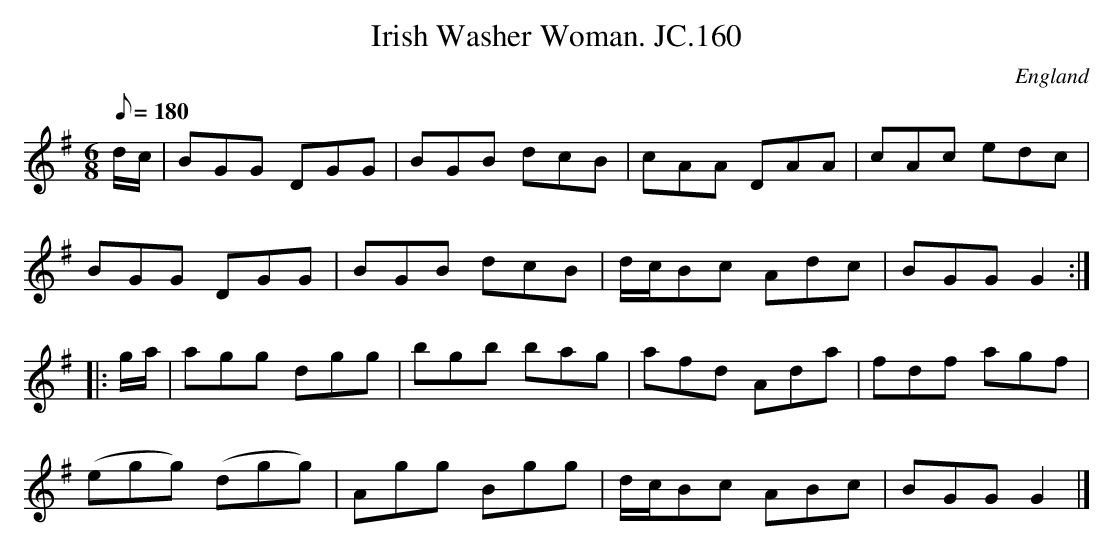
X:1
T:Irish Washer Woman. JC.160
M:6/8
L:1/8
Q:180
O:England
K:G
d/c/|BGG DGG|BGB dcB|cAA DAA|cAc edc|!
BGG DGG|BGB dcB|d/c/Bc Adc|BGG G2:|!
|:g/a/|agg dgg|bgb bag|afd Ada|fdf agf|!
(egg) (dgg)|Agg Bgg|d/c/Bc ABc|BGG G2|]
